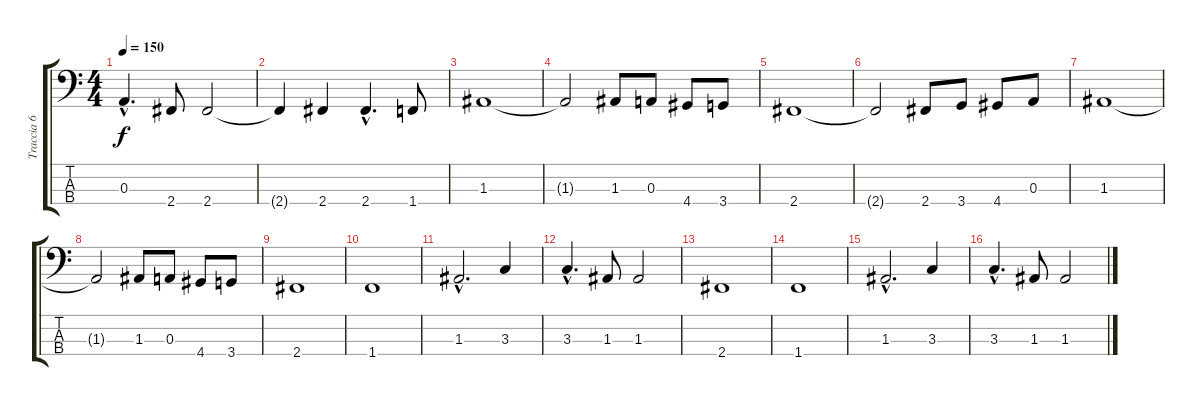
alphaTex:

\track ("Traccia 6" "Traccia 6") {instrument electricbasspick}
\staff {score tabs}
\tuning (G2 D2 A1 E1) {hide}
\ts (4 4)
\tempo 150
\clef f4
\ks c
0.3{hac}.4{d dy f} 2.4.8 2.4.2 |
2.4{t}.4 2.4.4 2.4{hac}.4{d} 1.4.8 |
1.3.1 |
1.3{t}.2 1.3.8 0.3.8 4.4.8 3.4.8 |
2.4.1 |
2.4{t}.2 2.4.8 3.4.8 4.4.8 0.3.8 |
1.3.1 |
1.3{t}.2 1.3.8 0.3.8 4.4.8 3.4.8 |
2.4.1 |
1.4.1 |
1.3{hac}.2{d} 3.3.4 |
3.3{hac}.4{d} 1.3.8 1.3.2 |
2.4.1 |
1.4.1 |
1.3{hac}.2{d} 3.3.4 |
3.3{hac}.4{d} 1.3.8 1.3.2
